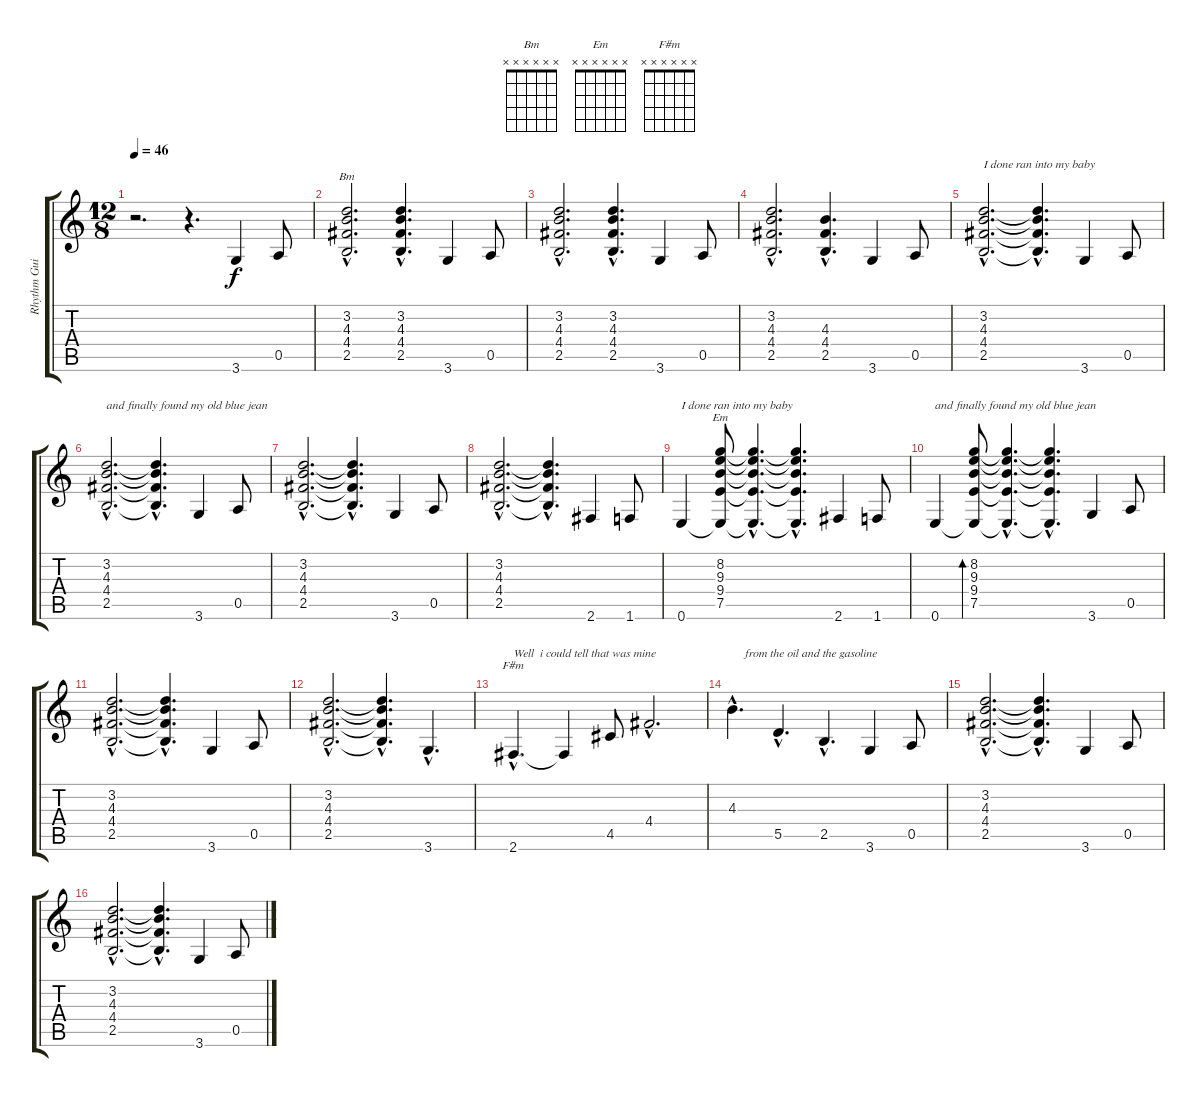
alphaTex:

\track ("Rhythm Guitar" "Rhythm Gui") {instrument electricguitarclean}
\staff {score tabs}
\tuning (E4 B3 G3 D3 A2 E2) {hide}
\chord ("Bm" x x x x x x) {firstfret 0}
\chord ("Em" x x x x x x) {firstfret 0}
\chord ("F#m" x x x x x x) {firstfret 0}
\ts (12 8)
\tempo 46
\clef g2
\ks c
r.2{d dy f instrument electricguitarclean} r.4{d} 3.6.4 0.5.8 |
(3.2 4.3{hac} 4.4{hac} 2.5{hac}).2{d ch "Bm"} (3.2{hac} 4.3{hac} 4.4{hac} 2.5{hac}).4{d} 3.6.4 0.5.8 |
(3.2{hac} 4.3{hac} 4.4{hac} 2.5{hac}).2{d} (3.2{hac} 4.3{hac} 4.4{hac} 2.5{hac}).4{d} 3.6.4 0.5.8 |
(3.2{hac} 4.3{hac} 4.4{hac} 2.5{hac}).2{d} (4.3{hac} 4.4{hac} 2.5{hac}).4{d} 3.6.4 0.5.8 |
(3.2{hac} 4.3{hac} 4.4{hac} 2.5{hac}).2{d txt "I done ran into my baby"} (3.2{hac t} 4.3{hac t} 4.4{hac t} 2.5{hac t}).4{d} 3.6.4 0.5.8 |
(3.2{hac} 4.3{hac} 4.4{hac} 2.5{hac}).2{d txt "and finally found my old blue jean"} (3.2{hac t} 4.3{hac t} 4.4{hac t} 2.5{hac t}).4{d} 3.6.4 0.5.8 |
(3.2{hac} 4.3{hac} 4.4{hac} 2.5{hac}).2{d} (3.2{hac t} 4.3{hac t} 4.4{hac t} 2.5{hac t}).4{d} 3.6.4 0.5.8 |
(3.2{hac} 4.3{hac} 4.4{hac} 2.5{hac}).2{d} (3.2{hac t} 4.3{hac t} 4.4{hac t} 2.5{hac t}).4{d} 2.6.4 1.6.8 |
0.6.4{txt "I done ran into my baby"} (8.2 9.3 9.4 7.5 0.6{t}).8{ch "Em"} (8.2{hac t} 9.3{hac t} 9.4{hac t} 7.5{hac t} 0.6{hac t}).4{d} (8.2{hac t} 9.3{hac t} 9.4{hac t} 7.5{hac t} 0.6{hac t}).4{d} 2.6.4 1.6.8 |
0.6.4{txt "and finally found my old blue jean"} (8.2 9.3 9.4 7.5 0.6{t}).8{bd 60} (8.2{hac t} 9.3{hac t} 9.4{hac t} 7.5{hac t} 0.6{hac t}).4{d} (8.2{hac t} 9.3{hac t} 9.4{hac t} 7.5{hac t} 0.6{hac t}).4{d} 3.6.4 0.5.8 |
(3.2{hac} 4.3{hac} 4.4{hac} 2.5{hac}).2{d} (3.2{hac t} 4.3{hac t} 4.4{hac t} 2.5{hac t}).4{d} 3.6.4 0.5.8 |
(3.2{hac} 4.3{hac} 4.4{hac} 2.5{hac}).2{d} (3.2{hac t} 4.3{hac t} 4.4{hac t} 2.5{hac t}).4{d} 3.6{hac}.4{d} |
2.6{hac}.4{d ch "F#m" txt "Well  i could tell that was mine"} 2.6{t}.4 4.5.8 4.4{hac}.2{d} |
4.3{hac}.4{d txt "    from the oil and the gasoline"} 5.5{hac}.4{d} 2.5{hac}.4{d} 3.6.4 0.5.8 |
(3.2{hac} 4.3{hac} 4.4{hac} 2.5{hac}).2{d} (3.2{hac t} 4.3{hac t} 4.4{hac t} 2.5{hac t}).4{d} 3.6.4 0.5.8 |
(3.2{hac} 4.3{hac} 4.4{hac} 2.5{hac}).2{d} (3.2{hac t} 4.3{hac t} 4.4{hac t} 2.5{hac t}).4{d} 3.6.4 0.5.8
